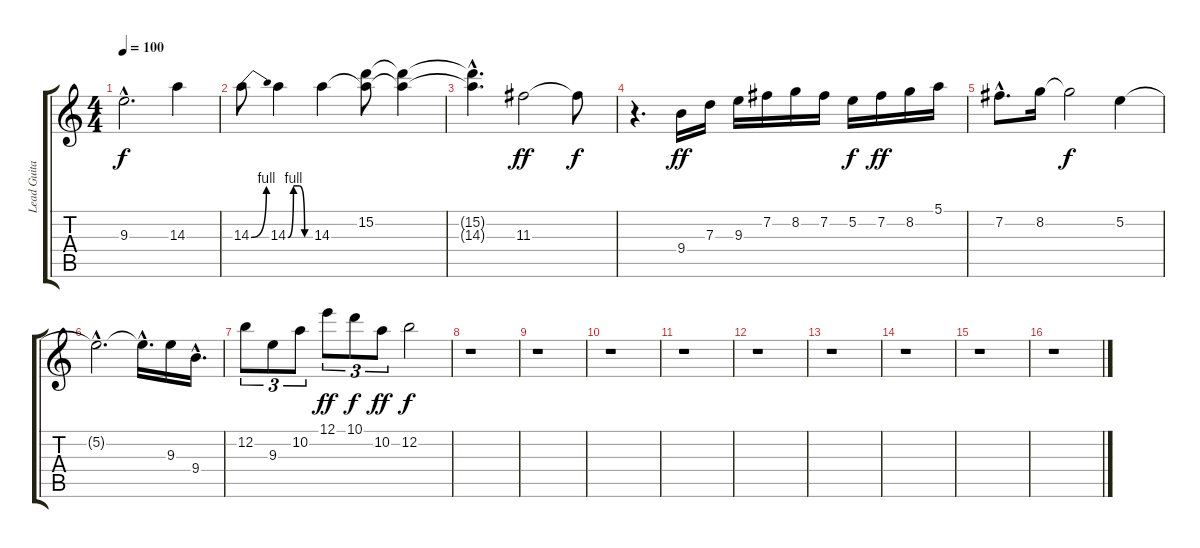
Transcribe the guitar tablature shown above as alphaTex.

\track ("Lead Guitar" "Lead Guita") {instrument distortionguitar}
\staff {score tabs}
\tuning (E4 B3 G3 D3 A2 E2) {hide}
\ts (4 4)
\tempo 100
\clef g2
\ks c
9.3{hac t}.2{d dy f} 14.3.4 |
14.3{be (bend 0 0 60 4)}.8 14.3{be (custom 0 0 15 4 30 4 45 0 60 0)}.4 14.3.4 (15.2 14.3{t}).8 (15.2{t} 14.3{t}).4 |
(15.2{hac t} 14.3{hac t}).4{d} 11.3.2{dy ff} 11.3{t}.8{dy f} |
r.4{d} 9.4.16{dy ff} 7.3.16 9.3.16 7.2.16 8.2.16 7.2.16 5.2.16{dy f} 7.2.16{dy ff} 8.2.16 5.1.16 |
7.2{hac}.8{d} 8.2.16 8.2{t}.2{dy f} 5.2.4 |
5.2{hac t}.2{d} 5.2{hac t}.16{d} 9.3.16 9.4{hac}.16{d} |
12.2.8{tu (3 2)} 9.3.8{tu (3 2)} 10.2.8{tu (3 2)} 12.1.8{tu (3 2) dy ff} 10.1.8{tu (3 2) dy f} 10.2.8{tu (3 2) dy ff} 12.2.2{dy f} |
r.1{instrument distortionguitar} |
r.1 |
r.1 |
r.1 |
r.1 |
r.1 |
r.1 |
r.1 |
r.1
